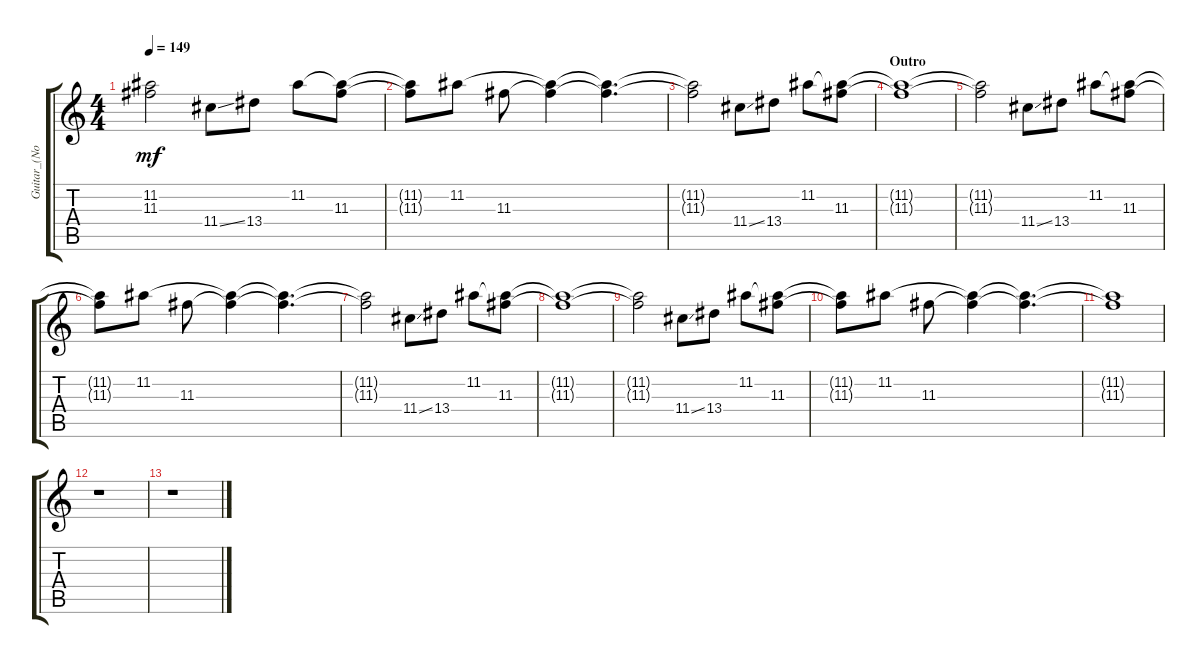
\track ("Guitar_(No RSE!)" "Guitar_(No") {instrument electricguitarclean}
\staff {score tabs}
\tuning (E4 B3 G3 D3 A2 E2) {hide}
\ts (4 4)
\tempo 149
\clef g2
\ks c
(11.2{t} 11.3{t}).2{dy mf} 11.4{ss}.8 13.4.8 11.2.8 (11.2{t} 11.3).8 |
(11.2{t} 11.3{t}).8 11.2.8 11.3.8 (11.2{t} 11.3{t}).4 (11.2{t} 11.3{t}).4{d} |
(11.2{t} 11.3{t}).2 11.4{ss}.8 13.4.8 11.2.8 (11.2{t} 11.3).8 |
\section ("" "Outro")
(11.2{t} 11.3{t}).1 |
(11.2{t} 11.3{t}).2 11.4{ss}.8 13.4.8 11.2.8 (11.2{t} 11.3).8 |
(11.2{t} 11.3{t}).8 11.2.8 11.3.8 (11.2{t} 11.3{t}).4 (11.2{t} 11.3{t}).4{d} |
(11.2{t} 11.3{t}).2 11.4{ss}.8 13.4.8 11.2.8 (11.2{t} 11.3).8 |
(11.2{t} 11.3{t}).1 |
(11.2{t} 11.3{t}).2 11.4{ss}.8 13.4.8 11.2.8 (11.2{t} 11.3).8 |
(11.2{t} 11.3{t}).8 11.2.8 11.3.8 (11.2{t} 11.3{t}).4 (11.2{t} 11.3{t}).4{d} |
(11.2{t} 11.3{t}).1 |
r.1 |
r.1
